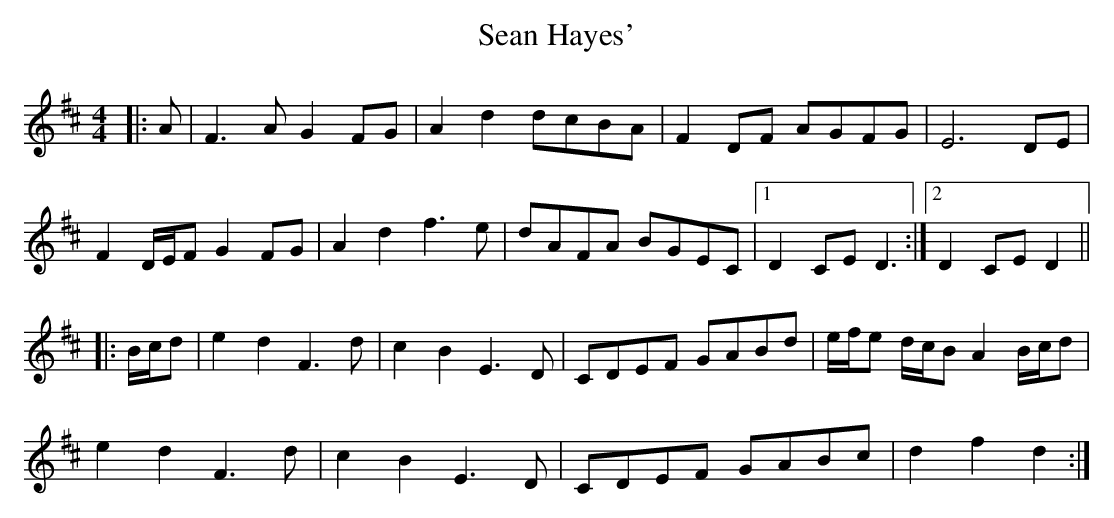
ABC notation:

X:1
T: Sean Hayes'
M: 4/4
L: 1/8
K: Dmaj
|:A|F3 A G2 FG|A2 d2 dcBA|F2 DF AGFG|E6 DE|
F2 D/E/FG2 FG|A2 d2 f3e|dAFA BGEC|1D2 CE D3:|2D2 CE D2||
|:B/c/d|e2 d2 F3d|c2B2 E3D|CDEF GABd|e/f/e d/c/B A2 B/c/d|
e2 d2 F3d|c2 B2 E3D|CDEF GABc|d2 f2 d2:|
